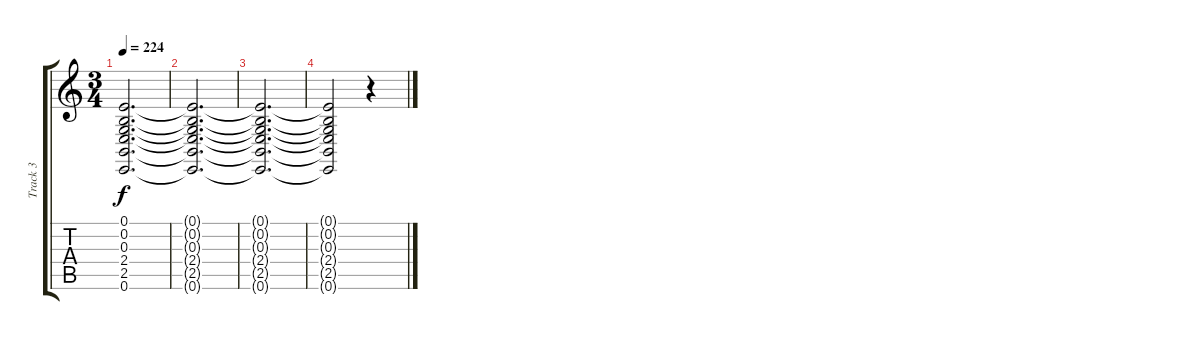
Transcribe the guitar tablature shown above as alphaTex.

\track ("Track 3" "Track 3") {instrument englishhorn}
\staff {score tabs}
\tuning (E4 B3 G3 D3 A2 E2) {hide}
\ts (3 4)
\tempo 224
\clef g2
\ks c
(0.1 0.2 0.3 2.4 2.5 0.6).2{d dy f} |
(0.1{t} 0.2{t} 0.3{t} 2.4{t} 2.5{t} 0.6{t}).2{d} |
(0.1{t} 0.2{t} 0.3{t} 2.4{t} 2.5{t} 0.6{t}).2{d} |
(0.1{t} 0.2{t} 0.3{t} 2.4{t} 2.5{t} 0.6{t}).2 r.4
